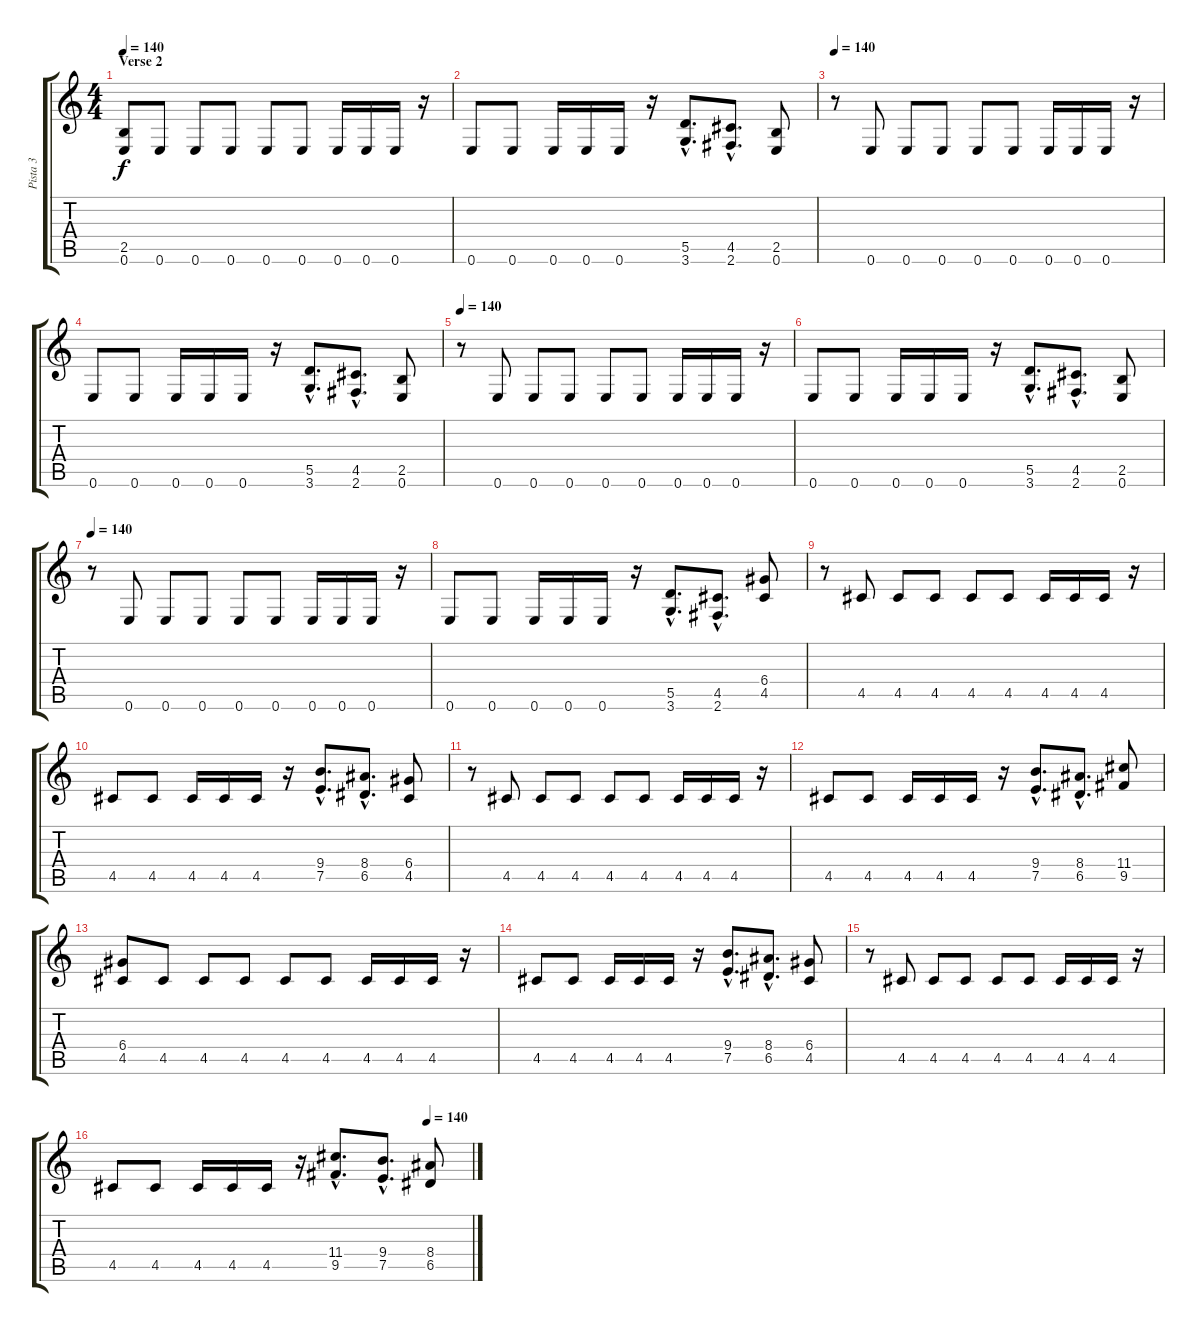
\track ("Pista 3" "Pista 3") {instrument distortionguitar}
\staff {score tabs}
\tuning (E4 B3 G3 D3 A2 E2) {hide}
\ts (4 4)
\section ("" "Verse 2")
\tempo 140
\clef g2
\ks c
(2.5 0.6).8{dy f} 0.6.8 0.6.8 0.6.8 0.6.8 0.6.8 0.6.16 0.6.16 0.6.16 r.16 |
0.6.8 0.6.8 0.6.16 0.6.16 0.6.16 r.16 (5.5{hac} 3.6{hac}).8{d} (4.5{hac} 2.6{hac}).8{d} (2.5 0.6).8 |
\tempo 140
r.8 0.6.8 0.6.8 0.6.8 0.6.8 0.6.8 0.6.16 0.6.16 0.6.16 r.16 |
0.6.8 0.6.8 0.6.16 0.6.16 0.6.16 r.16 (5.5{hac} 3.6{hac}).8{d} (4.5{hac} 2.6{hac}).8{d} (2.5 0.6).8 |
\tempo 140
r.8 0.6.8 0.6.8 0.6.8 0.6.8 0.6.8 0.6.16 0.6.16 0.6.16 r.16 |
0.6.8 0.6.8 0.6.16 0.6.16 0.6.16 r.16 (5.5{hac} 3.6{hac}).8{d} (4.5{hac} 2.6{hac}).8{d} (2.5 0.6).8 |
\tempo 140
r.8 0.6.8 0.6.8 0.6.8 0.6.8 0.6.8 0.6.16 0.6.16 0.6.16 r.16 |
0.6.8 0.6.8 0.6.16 0.6.16 0.6.16 r.16 (5.5{hac} 3.6{hac}).8{d} (4.5{hac} 2.6{hac}).8{d} (6.4 4.5).8 |
r.8 4.5.8 4.5.8 4.5.8 4.5.8 4.5.8 4.5.16 4.5.16 4.5.16 r.16 |
4.5.8 4.5.8 4.5.16 4.5.16 4.5.16 r.16 (9.4{hac} 7.5{hac}).8{d} (8.4{hac} 6.5{hac}).8{d} (6.4 4.5).8 |
r.8 4.5.8 4.5.8 4.5.8 4.5.8 4.5.8 4.5.16 4.5.16 4.5.16 r.16 |
4.5.8 4.5.8 4.5.16 4.5.16 4.5.16 r.16 (9.4{hac} 7.5{hac}).8{d} (8.4{hac} 6.5{hac}).8{d} (11.4 9.5).8 |
(6.4 4.5).8 4.5.8 4.5.8 4.5.8 4.5.8 4.5.8 4.5.16 4.5.16 4.5.16 r.16 |
4.5.8 4.5.8 4.5.16 4.5.16 4.5.16 r.16 (9.4{hac} 7.5{hac}).8{d} (8.4{hac} 6.5{hac}).8{d} (6.4 4.5).8 |
r.8 4.5.8 4.5.8 4.5.8 4.5.8 4.5.8 4.5.16 4.5.16 4.5.16 r.16 |
\tempo (140 0.875)
4.5.8 4.5.8 4.5.16 4.5.16 4.5.16 r.16 (11.4{hac} 9.5{hac}).8{d} (9.4{hac} 7.5{hac}).8{d} (8.4 6.5).8
